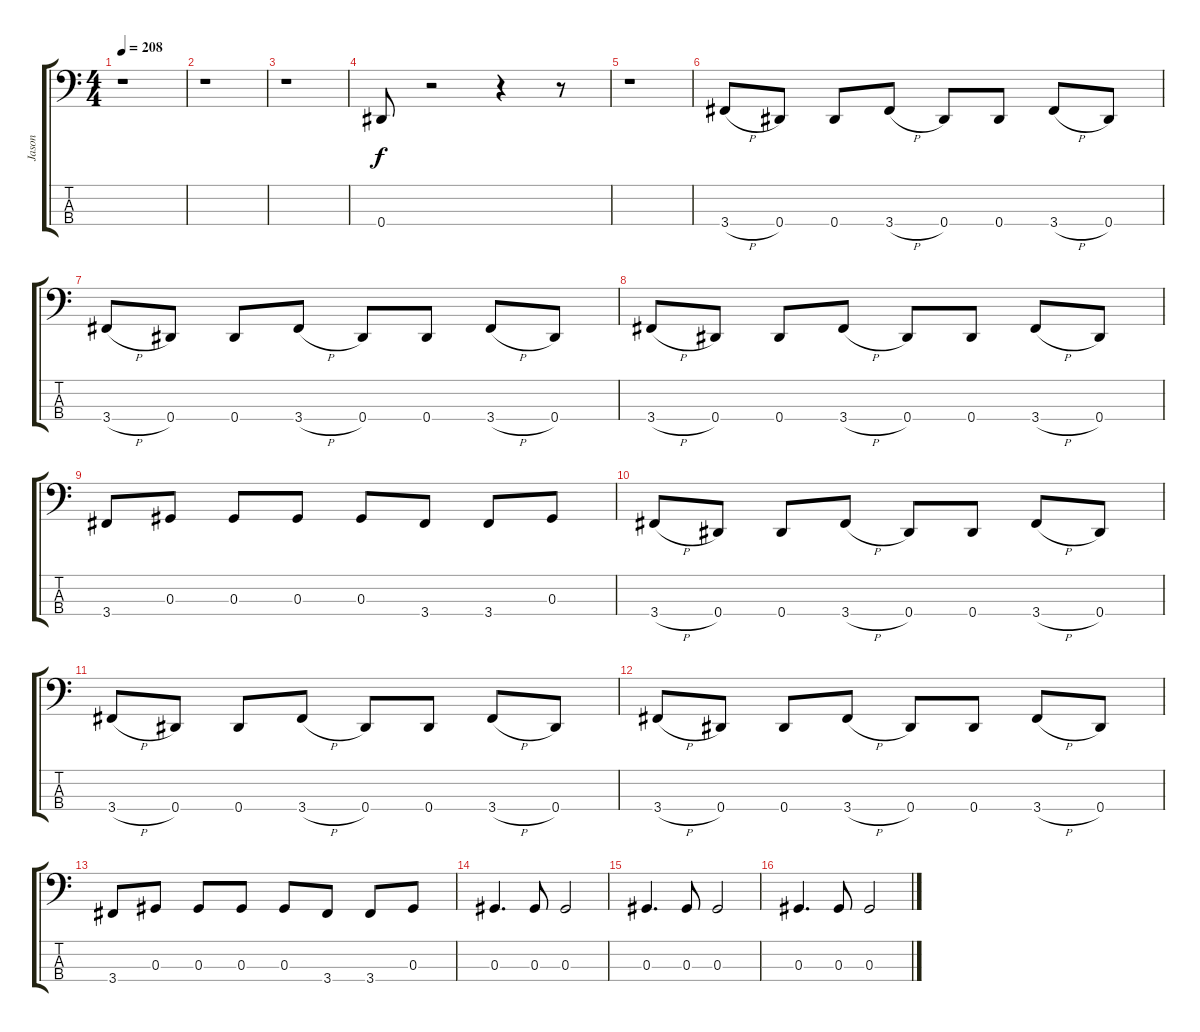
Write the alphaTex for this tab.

\track ("Jason" "Jason") {instrument electricbasspick}
\staff {score tabs}
\tuning (Gb2 Db2 Ab1 Eb1) {hide}
\ts (4 4)
\tempo 208
\clef f4
\ks c
r.1{dy f instrument electricbasspick} |
r.1 |
r.1 |
0.4.8 r.2 r.4 r.8 |
r.1 |
3.4{h}.8 0.4.8 0.4.8 3.4{h}.8 0.4.8 0.4.8 3.4{h}.8 0.4.8 |
3.4{h}.8 0.4.8 0.4.8 3.4{h}.8 0.4.8 0.4.8 3.4{h}.8 0.4.8 |
3.4{h}.8 0.4.8 0.4.8 3.4{h}.8 0.4.8 0.4.8 3.4{h}.8 0.4.8 |
3.4.8 0.3.8 0.3.8 0.3.8 0.3.8 3.4.8 3.4.8 0.3.8 |
3.4{h}.8 0.4.8 0.4.8 3.4{h}.8 0.4.8 0.4.8 3.4{h}.8 0.4.8 |
3.4{h}.8 0.4.8 0.4.8 3.4{h}.8 0.4.8 0.4.8 3.4{h}.8 0.4.8 |
3.4{h}.8 0.4.8 0.4.8 3.4{h}.8 0.4.8 0.4.8 3.4{h}.8 0.4.8 |
3.4.8 0.3.8 0.3.8 0.3.8 0.3.8 3.4.8 3.4.8 0.3.8 |
0.3.4{d} 0.3.8 0.3.2 |
0.3.4{d} 0.3.8 0.3.2 |
0.3.4{d} 0.3.8 0.3.2
